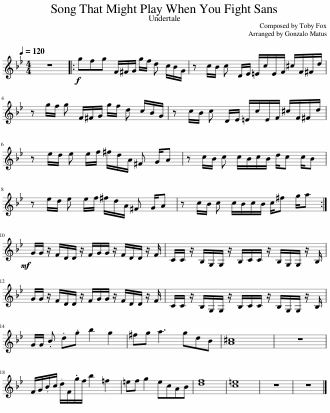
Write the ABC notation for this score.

X:1
L:1/8
Q:1/4=120
M:4/4
I:linebreak $
K:Bb
V:1 treble
V:1
 z8 |:!f! gfg F/^F/G/ g/f/ d c/B/G/ | z c/B/ c D/E/ =E/c/E/F/ ^c/F/^F/d/ |$ z g/f/ g F/^F/G/ g/f/ d c/B/G/ | z c/B/ c D/E/ =E/c/E/F/ ^c/F/^F/d/ |$ %5
 z e/d/ e e/f/ ^f/d/A/ ^F G/A | z c/B/ c c/B/c/B/ d/c c/B |$ z e/d/ e e/f/ ^f/d/A/ ^F G/A | z c/B/ c c/B/c/B/ c/^f g/a :|$!mf! G/G/ z/ F/D/D/ z/ F/G/G/ z/ F/D/D/ z/ F/ | %10
 C/C/ z/ B,/G,/G,/ z/ B,/C/C/ z/ B,/G,/G,/ z/ B,/ |$ G/G/ z/ F/D/D/ z/ F/G/G/ z/ F/D/D/ z/ F/ | C/C/ z/ B,/G,/G,/ z/ B,/C/C/ z/ B,/G,/G,/ z/ B,/ |$ G/G/ .B .d.g b2 g2 | ^fg a3 gdB | %15
 [A^c]8 | z8 |$ F/G/.B/c/ .d/F/.g/f/ b2 =f2 | =ef g2 ecAB | [df]8 | %20
 [c=e]8 | z8 | z8 |] %23
